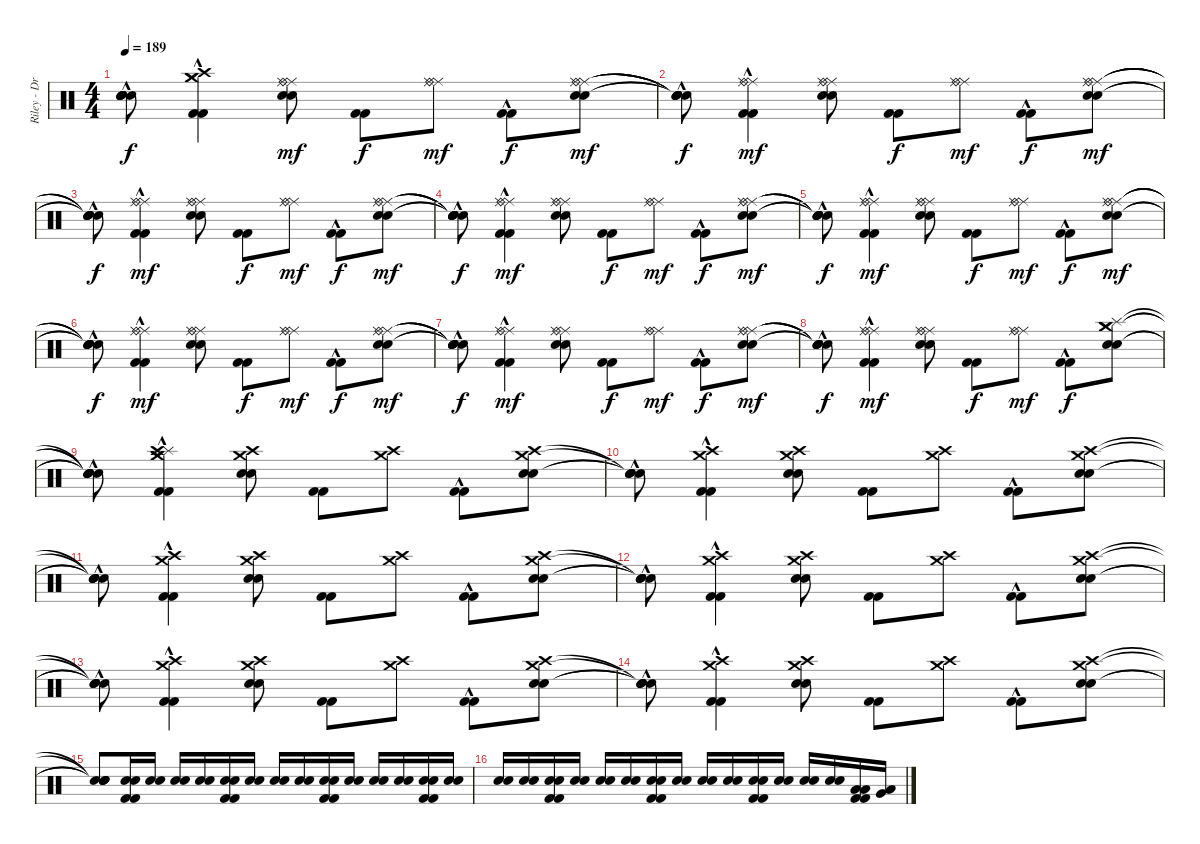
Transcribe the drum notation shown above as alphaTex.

\track ("Riley - Drums" "Riley - Dr") {instrument percussion}
\staff {score}
\articulation defaults
\ts (4 4)
\tempo 189
\clef neutral
\ks c
("Snare (hit)"{t} "Snare (hit)"{t} "Snare (hit)"{hac t} "Snare (hit)"{hac t} "Snare (hit)"{t} "Snare (hit)"{hac t}).8{dy f} ("Kick (hit) 2"{hac} "Kick (hit) 2"{hac} "Crash high (hit)" "Crash medium (hit)" "Crash medium (hit)").4 ("Electric Snare (hit)" "Electric Snare (hit)" "Ride (middle)" "Ride (bell)" "Ride (middle)").8{dy mf} ("Kick (hit) 2" "Kick (hit) 2").8{dy f} ("Ride (middle)" "Ride (bell)" "Ride (middle)").8{dy mf} ("Kick (hit) 2"{hac} "Kick (hit) 2"{hac}).8{dy f} ("Electric Snare (hit)" "Electric Snare (hit)" "Ride (middle)" "Ride (bell)" "Ride (middle)").8{dy mf} |
("Snare (hit)"{hac t} "Snare (hit)"{hac t} "Snare (hit)"{t} "Snare (hit)"{t} "Snare (hit)"{t}).8{dy f} ("Kick (hit) 2"{hac} "Kick (hit) 2"{hac} "Ride (middle)" "Ride (bell)" "Ride (middle)").4{dy mf} ("Electric Snare (hit)" "Electric Snare (hit)" "Ride (middle)" "Ride (bell)" "Ride (middle)").8 ("Kick (hit) 2" "Kick (hit) 2").8{dy f} ("Ride (middle)" "Ride (bell)" "Ride (middle)").8{dy mf} ("Kick (hit) 2"{hac} "Kick (hit) 2"{hac}).8{dy f} ("Electric Snare (hit)" "Electric Snare (hit)" "Ride (middle)" "Ride (bell)" "Ride (middle)").8{dy mf} |
("Snare (hit)"{hac t} "Snare (hit)"{hac t} "Snare (hit)"{t} "Snare (hit)"{t} "Snare (hit)"{t}).8{dy f} ("Kick (hit) 2"{hac} "Kick (hit) 2"{hac} "Ride (middle)" "Ride (bell)" "Ride (middle)").4{dy mf} ("Electric Snare (hit)" "Electric Snare (hit)" "Ride (middle)" "Ride (bell)" "Ride (middle)").8 ("Kick (hit) 2" "Kick (hit) 2").8{dy f} ("Ride (middle)" "Ride (bell)" "Ride (middle)").8{dy mf} ("Kick (hit) 2"{hac} "Kick (hit) 2"{hac}).8{dy f} ("Electric Snare (hit)" "Electric Snare (hit)" "Ride (middle)" "Ride (bell)" "Ride (middle)").8{dy mf} |
("Snare (hit)"{hac t} "Snare (hit)"{hac t} "Snare (hit)"{t} "Snare (hit)"{t} "Snare (hit)"{t}).8{dy f} ("Kick (hit) 2"{hac} "Kick (hit) 2"{hac} "Ride (middle)" "Ride (bell)" "Ride (middle)").4{dy mf} ("Electric Snare (hit)" "Electric Snare (hit)" "Ride (middle)" "Ride (bell)" "Ride (middle)").8 ("Kick (hit) 2" "Kick (hit) 2").8{dy f} ("Ride (middle)" "Ride (bell)" "Ride (middle)").8{dy mf} ("Kick (hit) 2"{hac} "Kick (hit) 2"{hac}).8{dy f} ("Electric Snare (hit)" "Electric Snare (hit)" "Ride (middle)" "Ride (bell)" "Ride (middle)").8{dy mf} |
("Snare (hit)"{hac t} "Snare (hit)"{hac t} "Snare (hit)"{t} "Snare (hit)"{t} "Snare (hit)"{t}).8{dy f} ("Kick (hit) 2"{hac} "Kick (hit) 2"{hac} "Ride (middle)" "Ride (bell)" "Ride (middle)").4{dy mf} ("Electric Snare (hit)" "Electric Snare (hit)" "Ride (middle)" "Ride (bell)" "Ride (middle)").8 ("Kick (hit) 2" "Kick (hit) 2").8{dy f} ("Ride (middle)" "Ride (bell)" "Ride (middle)").8{dy mf} ("Kick (hit) 2"{hac} "Kick (hit) 2"{hac}).8{dy f} ("Electric Snare (hit)" "Electric Snare (hit)" "Ride (middle)" "Ride (bell)" "Ride (middle)").8{dy mf} |
("Snare (hit)"{hac t} "Snare (hit)"{hac t} "Snare (hit)"{t} "Snare (hit)"{t} "Snare (hit)"{t}).8{dy f} ("Kick (hit) 2"{hac} "Kick (hit) 2"{hac} "Ride (middle)" "Ride (bell)" "Ride (middle)").4{dy mf} ("Electric Snare (hit)" "Electric Snare (hit)" "Ride (middle)" "Ride (bell)" "Ride (middle)").8 ("Kick (hit) 2" "Kick (hit) 2").8{dy f} ("Ride (middle)" "Ride (bell)" "Ride (middle)").8{dy mf} ("Kick (hit) 2"{hac} "Kick (hit) 2"{hac}).8{dy f} ("Electric Snare (hit)" "Electric Snare (hit)" "Ride (middle)" "Ride (bell)" "Ride (middle)").8{dy mf} |
("Snare (hit)"{hac t} "Snare (hit)"{hac t} "Snare (hit)"{t} "Snare (hit)"{t} "Snare (hit)"{t}).8{dy f} ("Kick (hit) 2"{hac} "Kick (hit) 2"{hac} "Ride (middle)" "Ride (bell)" "Ride (middle)").4{dy mf} ("Electric Snare (hit)" "Electric Snare (hit)" "Ride (middle)" "Ride (bell)" "Ride (middle)").8 ("Kick (hit) 2" "Kick (hit) 2").8{dy f} ("Ride (middle)" "Ride (bell)" "Ride (middle)").8{dy mf} ("Kick (hit) 2"{hac} "Kick (hit) 2"{hac}).8{dy f} ("Electric Snare (hit)" "Electric Snare (hit)" "Ride (middle)" "Ride (bell)" "Ride (middle)").8{dy mf} |
("Snare (hit)"{hac t} "Snare (hit)"{hac t} "Snare (hit)"{t} "Snare (hit)"{t} "Snare (hit)"{t}).8{dy f} ("Kick (hit) 2"{hac} "Kick (hit) 2"{hac} "Ride (middle)" "Ride (bell)" "Ride (middle)").4{dy mf} ("Electric Snare (hit)" "Electric Snare (hit)" "Ride (middle)" "Ride (bell)" "Ride (middle)").8 ("Kick (hit) 2" "Kick (hit) 2").8{dy f} ("Ride (middle)" "Ride (bell)" "Ride (middle)").8{dy mf} ("Kick (hit) 2"{hac} "Kick (hit) 2"{hac}).8{dy f} ("Electric Snare (hit)" "Electric Snare (hit)" "Splash (hit)" "Crash medium (hit)" "Crash medium (hit)").8 |
("Snare (hit)"{hac t} "Snare (hit)"{hac t} "Snare (hit)"{t} "Snare (hit)"{t} "Snare (hit)"{t}).8 ("Kick (hit) 2"{hac} "Kick (hit) 2"{hac} "Splash (hit)" "Crash high (hit)" "Crash medium (hit)" "Crash medium (hit)").4 ("Electric Snare (hit)" "Electric Snare (hit)" "Crash high (hit)" "Crash medium (hit)").8 ("Kick (hit) 2" "Kick (hit) 2").8 ("Crash high (hit)" "Crash medium (hit)").8 ("Kick (hit) 2"{hac} "Kick (hit) 2"{hac}).8 ("Electric Snare (hit)" "Electric Snare (hit)" "Crash high (hit)" "Crash medium (hit)").8 |
("Snare (hit)"{hac t} "Snare (hit)"{hac t} "Snare (hit)"{t} "Snare (hit)"{t}).8 ("Kick (hit) 2"{hac} "Kick (hit) 2"{hac} "Crash high (hit)" "Crash medium (hit)").4 ("Electric Snare (hit)" "Electric Snare (hit)" "Crash high (hit)" "Crash medium (hit)").8 ("Kick (hit) 2" "Kick (hit) 2").8 ("Crash high (hit)" "Crash medium (hit)").8 ("Kick (hit) 2"{hac} "Kick (hit) 2"{hac}).8 ("Electric Snare (hit)" "Electric Snare (hit)" "Crash high (hit)" "Crash medium (hit)").8 |
("Snare (hit)"{hac t} "Snare (hit)"{hac t} "Snare (hit)"{t} "Snare (hit)"{t}).8 ("Kick (hit) 2"{hac} "Kick (hit) 2"{hac} "Crash high (hit)" "Crash medium (hit)").4 ("Electric Snare (hit)" "Electric Snare (hit)" "Crash high (hit)" "Crash medium (hit)").8 ("Kick (hit) 2" "Kick (hit) 2").8 ("Crash high (hit)" "Crash medium (hit)").8 ("Kick (hit) 2"{hac} "Kick (hit) 2"{hac}).8 ("Electric Snare (hit)" "Electric Snare (hit)" "Crash high (hit)" "Crash medium (hit)").8 |
("Snare (hit)"{hac t} "Snare (hit)"{hac t} "Snare (hit)"{t} "Snare (hit)"{t}).8 ("Kick (hit) 2"{hac} "Kick (hit) 2"{hac} "Crash high (hit)" "Crash medium (hit)").4 ("Electric Snare (hit)" "Electric Snare (hit)" "Crash high (hit)" "Crash medium (hit)").8 ("Kick (hit) 2" "Kick (hit) 2").8 ("Crash high (hit)" "Crash medium (hit)").8 ("Kick (hit) 2"{hac} "Kick (hit) 2"{hac}).8 ("Electric Snare (hit)" "Electric Snare (hit)" "Crash high (hit)" "Crash medium (hit)").8 |
("Snare (hit)"{hac t} "Snare (hit)"{hac t} "Snare (hit)"{t} "Snare (hit)"{t}).8 ("Kick (hit) 2"{hac} "Kick (hit) 2"{hac} "Crash high (hit)" "Crash medium (hit)").4 ("Electric Snare (hit)" "Electric Snare (hit)" "Crash high (hit)" "Crash medium (hit)").8 ("Kick (hit) 2" "Kick (hit) 2").8 ("Crash high (hit)" "Crash medium (hit)").8 ("Kick (hit) 2"{hac} "Kick (hit) 2"{hac}).8 ("Electric Snare (hit)" "Electric Snare (hit)" "Crash high (hit)" "Crash medium (hit)").8 |
("Snare (hit)"{hac t} "Snare (hit)"{hac t} "Snare (hit)"{t} "Snare (hit)"{t}).8 ("Kick (hit) 2"{hac} "Kick (hit) 2"{hac} "Crash high (hit)" "Crash medium (hit)").4 ("Electric Snare (hit)" "Electric Snare (hit)" "Crash high (hit)" "Crash medium (hit)").8 ("Kick (hit) 2" "Kick (hit) 2").8 ("Crash high (hit)" "Crash medium (hit)").8 ("Kick (hit) 2"{hac} "Kick (hit) 2"{hac}).8 ("Electric Snare (hit)" "Electric Snare (hit)" "Crash high (hit)" "Crash medium (hit)").8 |
("Snare (hit)"{t} "Snare (hit)"{t} "Snare (hit)"{t} "Snare (hit)"{t}).8 ("Kick (hit) 2" "Electric Snare (hit)" "Electric Snare (hit)" "Kick (hit) 2").16 ("Electric Snare (hit)" "Electric Snare (hit)").16 ("Electric Snare (hit)" "Electric Snare (hit)").16 ("Electric Snare (hit)" "Electric Snare (hit)").16 ("Kick (hit) 2" "Electric Snare (hit)" "Electric Snare (hit)" "Kick (hit) 2").16 ("Electric Snare (hit)" "Electric Snare (hit)").16 ("Electric Snare (hit)" "Electric Snare (hit)").16 ("Electric Snare (hit)" "Electric Snare (hit)").16 ("Kick (hit) 2" "Electric Snare (hit)" "Electric Snare (hit)" "Kick (hit) 2").16 ("Electric Snare (hit)" "Electric Snare (hit)").16 ("Electric Snare (hit)" "Electric Snare (hit)").16 ("Electric Snare (hit)" "Electric Snare (hit)").16 ("Kick (hit) 2" "Electric Snare (hit)" "Electric Snare (hit)" "Kick (hit) 2").16 ("Electric Snare (hit)" "Electric Snare (hit)").16 |
("Electric Snare (hit)" "Electric Snare (hit)").16 ("Electric Snare (hit)" "Electric Snare (hit)").16 ("Kick (hit) 2" "Electric Snare (hit)" "Electric Snare (hit)" "Kick (hit) 2").16 ("Electric Snare (hit)" "Electric Snare (hit)").16 ("Electric Snare (hit)" "Electric Snare (hit)").16 ("Electric Snare (hit)" "Electric Snare (hit)").16 ("Kick (hit) 2" "Electric Snare (hit)" "Electric Snare (hit)" "Kick (hit) 2").16 ("Electric Snare (hit)" "Electric Snare (hit)").16 ("Electric Snare (hit)" "Electric Snare (hit)").16 ("Electric Snare (hit)" "Electric Snare (hit)").16 ("Kick (hit) 2" "Electric Snare (hit)" "Electric Snare (hit)" "Kick (hit) 2").16 ("Electric Snare (hit)" "Electric Snare (hit)").16 ("Electric Snare (hit)" "Electric Snare (hit)").16 ("Electric Snare (hit)" "Electric Snare (hit)").16 ("Kick (hit) 2" "Low Tom (hit)" "Low Tom (hit)" "Kick (hit) 2").16 ("Low Tom (hit)" "Very Low Tom (hit)").16
